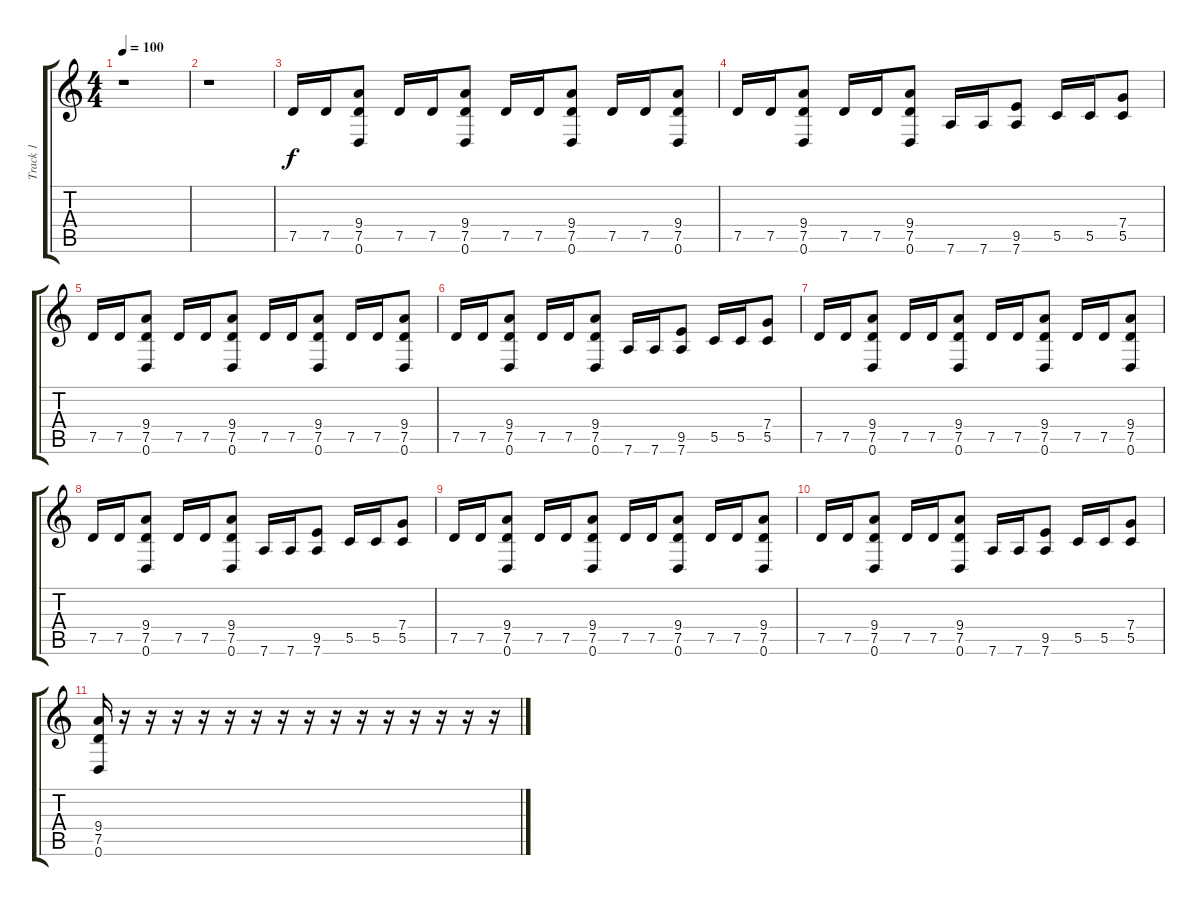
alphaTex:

\track ("Track 1" "Track 1") {instrument distortionguitar}
\staff {score tabs}
\tuning (D4 A3 F3 C3 G2 D2) {hide}
\ts (4 4)
\tempo 100
\clef g2
\ks c
r.1{dy f} |
r.1 |
7.5.16 7.5.16 (9.4 7.5 0.6).8 7.5.16 7.5.16 (9.4 7.5 0.6).8 7.5.16 7.5.16 (9.4 7.5 0.6).8 7.5.16 7.5.16 (9.4 7.5 0.6).8 |
7.5.16 7.5.16 (9.4 7.5 0.6).8 7.5.16 7.5.16 (9.4 7.5 0.6).8 7.6.16 7.6.16 (9.5 7.6).8 5.5.16 5.5.16 (7.4 5.5).8 |
7.5.16 7.5.16 (9.4 7.5 0.6).8 7.5.16 7.5.16 (9.4 7.5 0.6).8 7.5.16 7.5.16 (9.4 7.5 0.6).8 7.5.16 7.5.16 (9.4 7.5 0.6).8 |
7.5.16 7.5.16 (9.4 7.5 0.6).8 7.5.16 7.5.16 (9.4 7.5 0.6).8 7.6.16 7.6.16 (9.5 7.6).8 5.5.16 5.5.16 (7.4 5.5).8 |
7.5.16 7.5.16 (9.4 7.5 0.6).8 7.5.16 7.5.16 (9.4 7.5 0.6).8 7.5.16 7.5.16 (9.4 7.5 0.6).8 7.5.16 7.5.16 (9.4 7.5 0.6).8 |
7.5.16 7.5.16 (9.4 7.5 0.6).8 7.5.16 7.5.16 (9.4 7.5 0.6).8 7.6.16 7.6.16 (9.5 7.6).8 5.5.16 5.5.16 (7.4 5.5).8 |
7.5.16 7.5.16 (9.4 7.5 0.6).8 7.5.16 7.5.16 (9.4 7.5 0.6).8 7.5.16 7.5.16 (9.4 7.5 0.6).8 7.5.16 7.5.16 (9.4 7.5 0.6).8 |
7.5.16 7.5.16 (9.4 7.5 0.6).8 7.5.16 7.5.16 (9.4 7.5 0.6).8 7.6.16 7.6.16 (9.5 7.6).8 5.5.16 5.5.16 (7.4 5.5).8 |
(9.4 7.5 0.6).16 r.16 r.16 r.16 r.16 r.16 r.16 r.16 r.16 r.16 r.16 r.16 r.16 r.16 r.16 r.16
